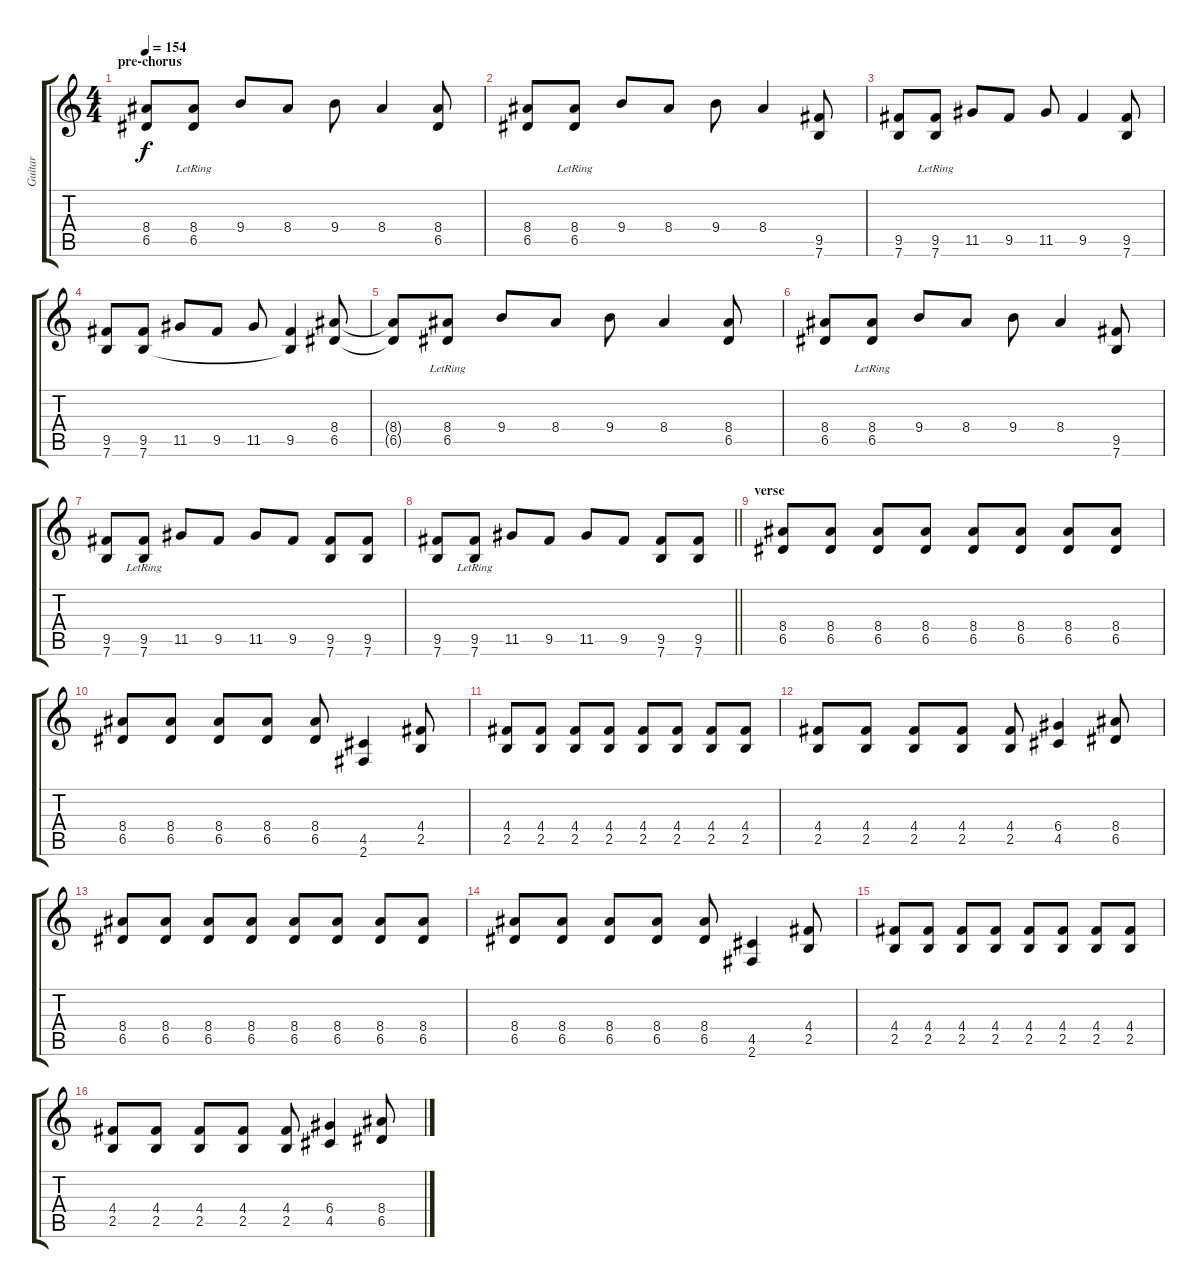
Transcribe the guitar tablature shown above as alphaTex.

\track ("Guitar" "Guitar") {instrument distortionguitar}
\staff {score tabs}
\tuning (E4 B3 G3 D3 A2 E2) {hide}
\ts (4 4)
\section ("" "pre-chorus")
\tempo 154
\clef g2
\ks c
(8.4 6.5).8{dy f} (8.4 6.5{lr}).8 9.4.8 8.4.8 9.4.8 8.4.4 (8.4 6.5).8 |
(8.4 6.5).8 (8.4 6.5{lr}).8 9.4.8 8.4.8 9.4.8 8.4.4 (9.5 7.6).8 |
(9.5 7.6).8 (9.5 7.6{lr}).8 11.5.8 9.5.8 11.5.8 9.5.4 (9.5 7.6).8 |
(9.5 7.6).8 (9.5 7.6).8 11.5.8 9.5.8 11.5.8 (9.5 7.6{t}).4 (8.4 6.5).8 |
(8.4{t} 6.5{t}).8 (8.4 6.5{lr}).8 9.4.8 8.4.8 9.4.8 8.4.4 (8.4 6.5).8 |
(8.4 6.5).8 (8.4 6.5{lr}).8 9.4.8 8.4.8 9.4.8 8.4.4 (9.5 7.6).8 |
(9.5 7.6).8 (9.5 7.6{lr}).8 11.5.8 9.5.8 11.5.8 9.5.8 (9.5 7.6).8 (9.5 7.6).8 |
\barLineRight lightlight
(9.5 7.6).8 (9.5 7.6{lr}).8 11.5.8 9.5.8 11.5.8 9.5.8 (9.5 7.6).8 (9.5 7.6).8 |
\section ("" "verse")
(8.4 6.5).8 (8.4 6.5).8 (8.4 6.5).8 (8.4 6.5).8 (8.4 6.5).8 (8.4 6.5).8 (8.4 6.5).8 (8.4 6.5).8 |
(8.4 6.5).8 (8.4 6.5).8 (8.4 6.5).8 (8.4 6.5).8 (8.4 6.5).8 (4.5 2.6).4 (4.4 2.5).8 |
(4.4 2.5).8 (4.4 2.5).8 (4.4 2.5).8 (4.4 2.5).8 (4.4 2.5).8 (4.4 2.5).8 (4.4 2.5).8 (4.4 2.5).8 |
(4.4 2.5).8 (4.4 2.5).8 (4.4 2.5).8 (4.4 2.5).8 (4.4 2.5).8 (6.4 4.5).4 (8.4 6.5).8 |
(8.4 6.5).8 (8.4 6.5).8 (8.4 6.5).8 (8.4 6.5).8 (8.4 6.5).8 (8.4 6.5).8 (8.4 6.5).8 (8.4 6.5).8 |
(8.4 6.5).8 (8.4 6.5).8 (8.4 6.5).8 (8.4 6.5).8 (8.4 6.5).8 (4.5 2.6).4 (4.4 2.5).8 |
(4.4 2.5).8 (4.4 2.5).8 (4.4 2.5).8 (4.4 2.5).8 (4.4 2.5).8 (4.4 2.5).8 (4.4 2.5).8 (4.4 2.5).8 |
(4.4 2.5).8 (4.4 2.5).8 (4.4 2.5).8 (4.4 2.5).8 (4.4 2.5).8 (6.4 4.5).4 (8.4 6.5).8
